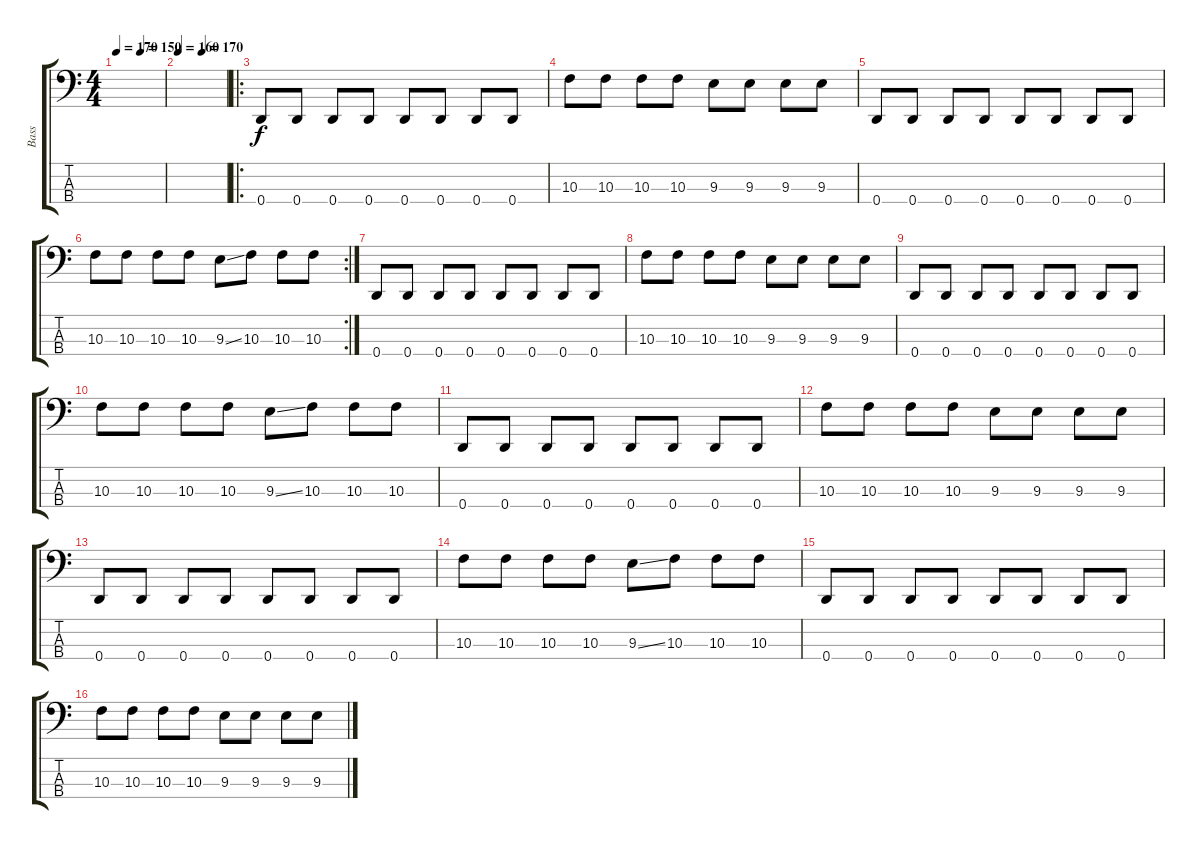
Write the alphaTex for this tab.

\track ("Bass" "Bass") {instrument electricbasspick}
\staff {score tabs}
\tuning (F2 C2 G1 D1) {hide}
\ts (4 4)
\tempo 170
\tempo 140
\tempo (150 0.5)
\tempo 170
\clef f4
\ks c
|
\tempo 160
\tempo (170 0.5)
|
\ro
0.4.8 0.4.8 0.4.8 0.4.8 0.4.8 0.4.8 0.4.8 0.4.8 |
10.3.8 10.3.8 10.3.8 10.3.8 9.3.8 9.3.8 9.3.8 9.3.8 |
0.4.8 0.4.8 0.4.8 0.4.8 0.4.8 0.4.8 0.4.8 0.4.8 |
\rc 2
10.3.8 10.3.8 10.3.8 10.3.8 9.3{ss}.8 10.3.8 10.3.8 10.3.8 |
0.4.8 0.4.8 0.4.8 0.4.8 0.4.8 0.4.8 0.4.8 0.4.8 |
10.3.8 10.3.8 10.3.8 10.3.8 9.3.8 9.3.8 9.3.8 9.3.8 |
0.4.8 0.4.8 0.4.8 0.4.8 0.4.8 0.4.8 0.4.8 0.4.8 |
10.3.8 10.3.8 10.3.8 10.3.8 9.3{ss}.8 10.3.8 10.3.8 10.3.8 |
0.4.8 0.4.8 0.4.8 0.4.8 0.4.8 0.4.8 0.4.8 0.4.8 |
10.3.8 10.3.8 10.3.8 10.3.8 9.3.8 9.3.8 9.3.8 9.3.8 |
0.4.8 0.4.8 0.4.8 0.4.8 0.4.8 0.4.8 0.4.8 0.4.8 |
10.3.8 10.3.8 10.3.8 10.3.8 9.3{ss}.8 10.3.8 10.3.8 10.3.8 |
0.4.8 0.4.8 0.4.8 0.4.8 0.4.8 0.4.8 0.4.8 0.4.8 |
10.3.8 10.3.8 10.3.8 10.3.8 9.3.8 9.3.8 9.3.8 9.3.8
